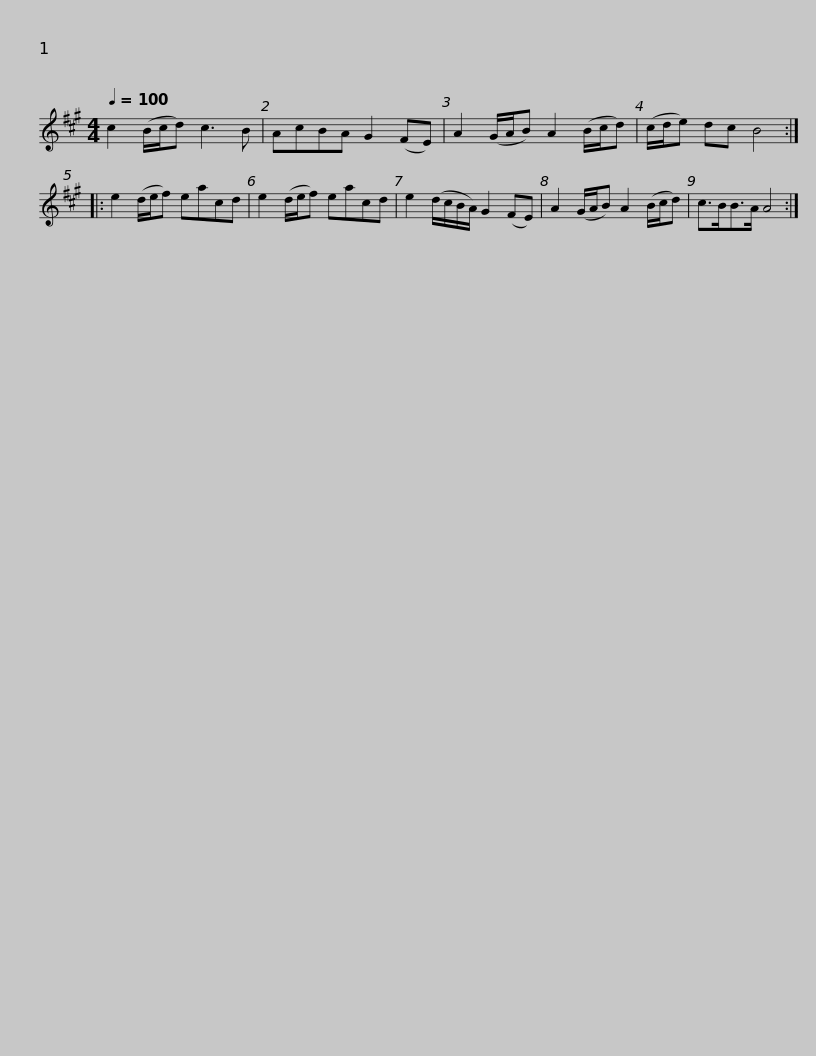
X:1
L:1/8
Q:1/4=100
M:4/4
I:linebreak $
K:A
V:1 treble
V:1
 c2 (B/c/d) c3 B | AcBA G2 (FE) | A2 (G/A/B) A2 (B/c/d) | (c/d/e) dc B4 :: e2 (d/e/f) eacd |$ %5
 e2 (d/e/f) eacd | e2 (d/c/B/A/) G2 (FE) | A2 (G/A/B) A2 (B/c/d) | c>BB>A A4 :| %9
